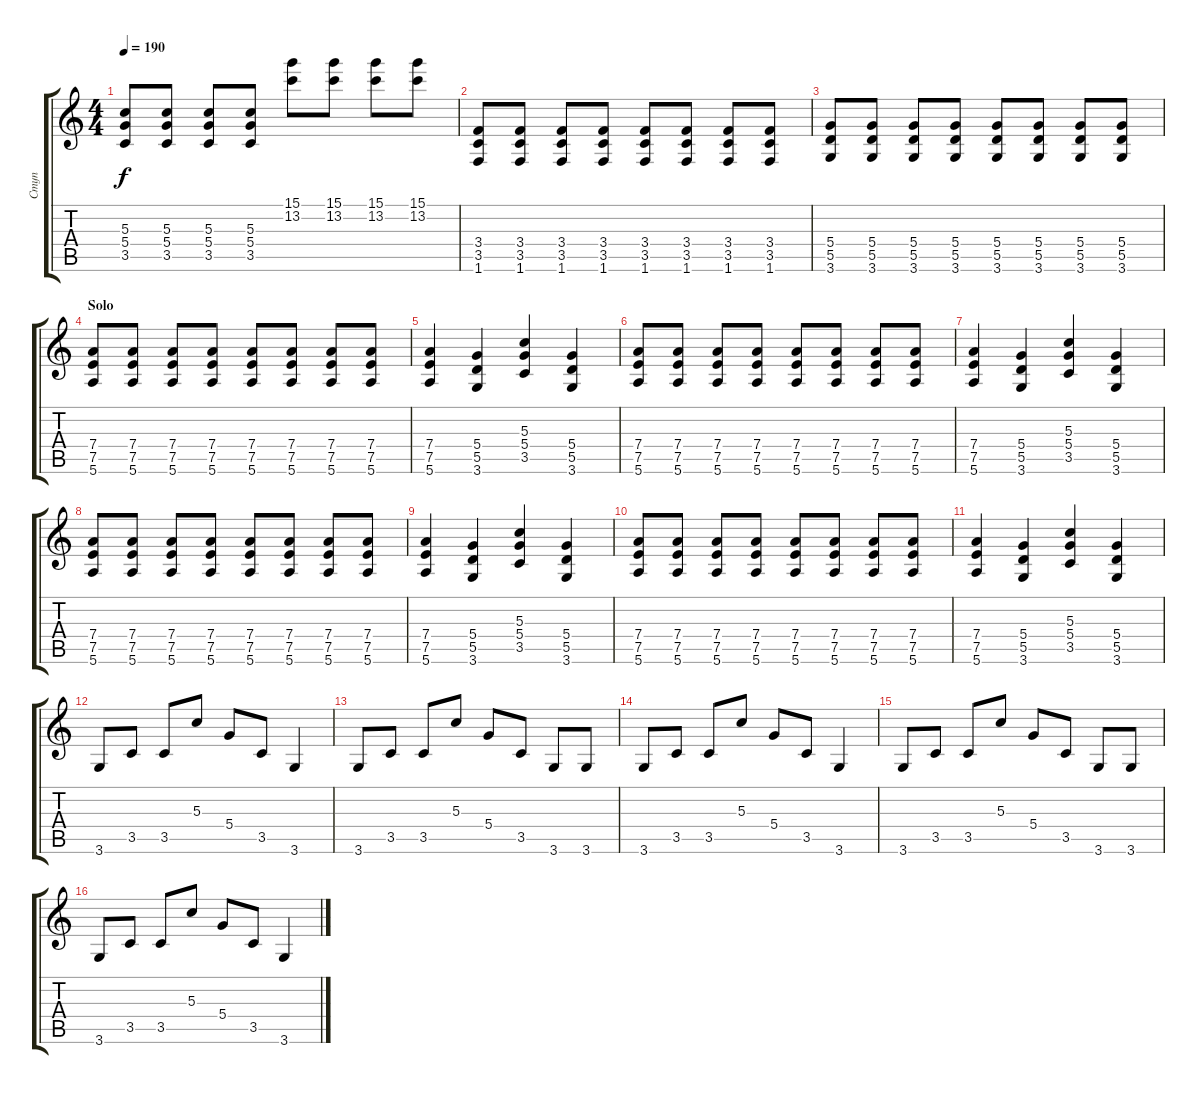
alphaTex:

\track ("Ступ" "Ступ") {instrument distortionguitar}
\staff {score tabs}
\tuning (E4 B3 G3 D3 A2 E2) {hide}
\ts (4 4)
\tempo 190
\clef g2
\ks c
(5.3 5.4 3.5).8{dy f} (5.3 5.4 3.5).8 (5.3 5.4 3.5).8 (5.3 5.4 3.5).8 (15.1 13.2).8 (15.1 13.2).8 (15.1 13.2).8 (15.1 13.2).8 |
(3.4 3.5 1.6).8 (3.4 3.5 1.6).8 (3.4 3.5 1.6).8 (3.4 3.5 1.6).8 (3.4 3.5 1.6).8 (3.4 3.5 1.6).8 (3.4 3.5 1.6).8 (3.4 3.5 1.6).8 |
(5.4 5.5 3.6).8 (5.4 5.5 3.6).8 (5.4 5.5 3.6).8 (5.4 5.5 3.6).8 (5.4 5.5 3.6).8 (5.4 5.5 3.6).8 (5.4 5.5 3.6).8 (5.4 5.5 3.6).8 |
\section ("" "Solo")
(7.4 7.5 5.6).8 (7.4 7.5 5.6).8 (7.4 7.5 5.6).8 (7.4 7.5 5.6).8 (7.4 7.5 5.6).8 (7.4 7.5 5.6).8 (7.4 7.5 5.6).8 (7.4 7.5 5.6).8 |
(7.4 7.5 5.6).4 (5.4 5.5 3.6).4 (5.3 5.4 3.5).4 (5.4 5.5 3.6).4 |
(7.4 7.5 5.6).8 (7.4 7.5 5.6).8 (7.4 7.5 5.6).8 (7.4 7.5 5.6).8 (7.4 7.5 5.6).8 (7.4 7.5 5.6).8 (7.4 7.5 5.6).8 (7.4 7.5 5.6).8 |
(7.4 7.5 5.6).4 (5.4 5.5 3.6).4 (5.3 5.4 3.5).4 (5.4 5.5 3.6).4 |
(7.4 7.5 5.6).8 (7.4 7.5 5.6).8 (7.4 7.5 5.6).8 (7.4 7.5 5.6).8 (7.4 7.5 5.6).8 (7.4 7.5 5.6).8 (7.4 7.5 5.6).8 (7.4 7.5 5.6).8 |
(7.4 7.5 5.6).4 (5.4 5.5 3.6).4 (5.3 5.4 3.5).4 (5.4 5.5 3.6).4 |
(7.4 7.5 5.6).8 (7.4 7.5 5.6).8 (7.4 7.5 5.6).8 (7.4 7.5 5.6).8 (7.4 7.5 5.6).8 (7.4 7.5 5.6).8 (7.4 7.5 5.6).8 (7.4 7.5 5.6).8 |
(7.4 7.5 5.6).4 (5.4 5.5 3.6).4 (5.3 5.4 3.5).4 (5.4 5.5 3.6).4 |
3.6.8 3.5.8 3.5.8 5.3.8 5.4.8 3.5.8 3.6.4 |
3.6.8 3.5.8 3.5.8 5.3.8 5.4.8 3.5.8 3.6.8 3.6.8 |
3.6.8 3.5.8 3.5.8 5.3.8 5.4.8 3.5.8 3.6.4 |
3.6.8 3.5.8 3.5.8 5.3.8 5.4.8 3.5.8 3.6.8 3.6.8 |
3.6.8 3.5.8 3.5.8 5.3.8 5.4.8 3.5.8 3.6.4
